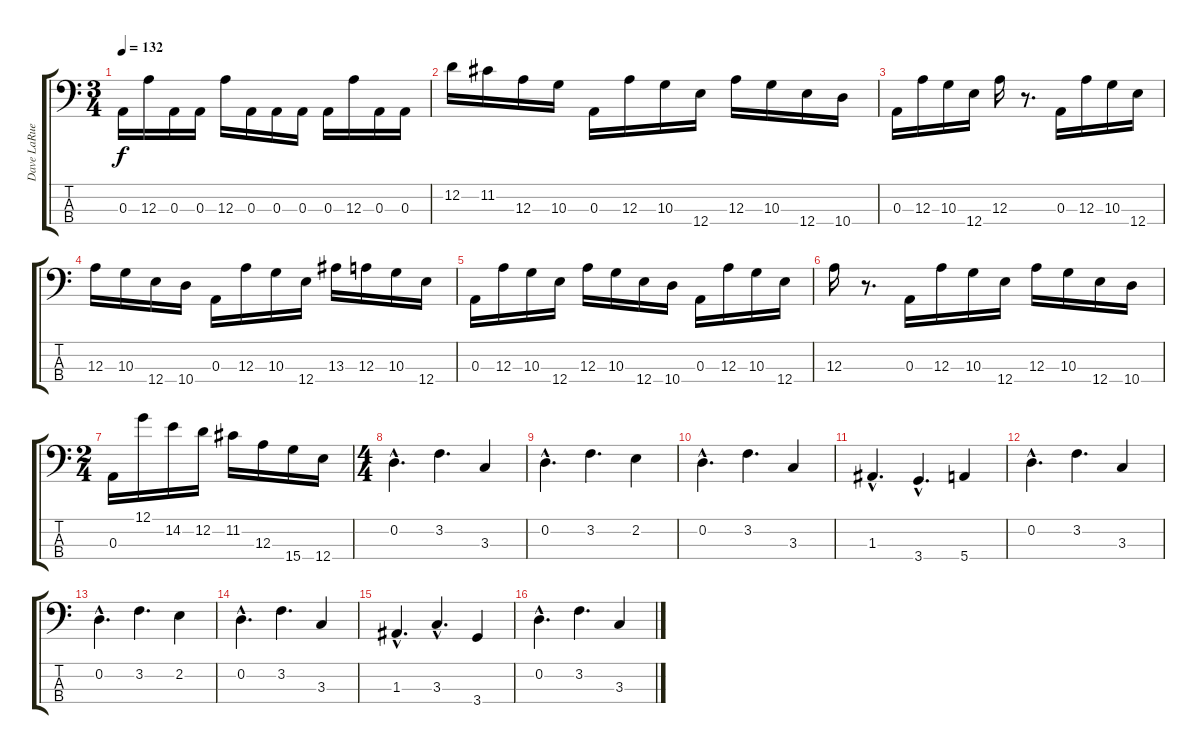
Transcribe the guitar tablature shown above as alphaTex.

\track ("Dave LaRue" "Dave LaRue") {instrument electricbassfinger}
\staff {score tabs}
\tuning (G2 D2 A1 E1) {hide}
\ts (3 4)
\tempo 132
\clef f4
\ks c
0.3.16{dy f} 12.3.16 0.3.16 0.3.16 12.3.16 0.3.16 0.3.16 0.3.16 0.3.16 12.3.16 0.3.16 0.3.16 |
12.2.16 11.2.16 12.3.16 10.3.16 0.3.16 12.3.16 10.3.16 12.4.16 12.3.16 10.3.16 12.4.16 10.4.16 |
0.3.16 12.3.16 10.3.16 12.4.16 12.3.16 r.8{d} 0.3.16 12.3.16 10.3.16 12.4.16 |
12.3.16 10.3.16 12.4.16 10.4.16 0.3.16 12.3.16 10.3.16 12.4.16 13.3.16 12.3.16 10.3.16 12.4.16 |
0.3.16 12.3.16 10.3.16 12.4.16 12.3.16 10.3.16 12.4.16 10.4.16 0.3.16 12.3.16 10.3.16 12.4.16 |
12.3.16 r.8{d} 0.3.16 12.3.16 10.3.16 12.4.16 12.3.16 10.3.16 12.4.16 10.4.16 |
\ts (2 4)
0.3.16 12.1.16 14.2.16 12.2.16 11.2.16 12.3.16 15.4.16 12.4.16 |
\ts (4 4)
0.2{hac}.4{d} 3.2.4{d} 3.3.4 |
0.2{hac}.4{d} 3.2.4{d} 2.2.4 |
0.2{hac}.4{d} 3.2.4{d} 3.3.4 |
1.3{hac}.4{d} 3.4{hac}.4{d} 5.4.4 |
0.2{hac}.4{d} 3.2.4{d} 3.3.4 |
0.2{hac}.4{d} 3.2.4{d} 2.2.4 |
0.2{hac}.4{d} 3.2.4{d} 3.3.4 |
1.3{hac}.4{d} 3.3{hac}.4{d} 3.4.4 |
0.2{hac}.4{d} 3.2.4{d} 3.3.4
